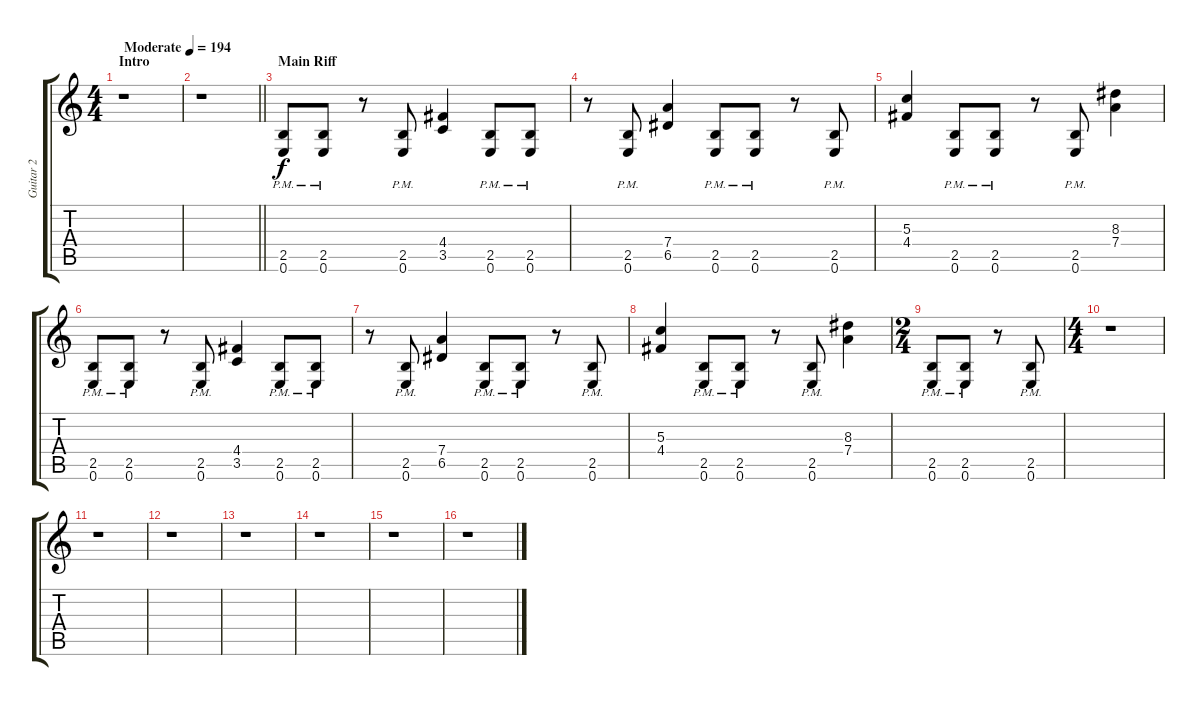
\track ("Guitar 2" "Guitar 2") {instrument overdrivenguitar}
\staff {score tabs}
\tuning (E4 B3 G3 D3 A2 E2) {hide}
\ts (4 4)
\section ("" "Intro")
\tempo (194 "Moderate")
\clef g2
\ks c
r.1{dy f instrument overdrivenguitar} |
\barLineRight lightlight
r.1 |
\section ("" "Main Riff")
(2.5{pm} 0.6{pm}).8 (2.5{pm} 0.6{pm}).8 r.8 (2.5{pm} 0.6{pm}).8 (4.4 3.5).4 (2.5{pm} 0.6{pm}).8 (2.5{pm} 0.6{pm}).8 |
r.8 (2.5{pm} 0.6{pm}).8 (7.4 6.5).4 (2.5{pm} 0.6{pm}).8 (2.5{pm} 0.6{pm}).8 r.8 (2.5{pm} 0.6{pm}).8 |
(5.3 4.4).4 (2.5{pm} 0.6{pm}).8 (2.5{pm} 0.6{pm}).8 r.8 (2.5{pm} 0.6{pm}).8 (8.3 7.4).4 |
(2.5{pm} 0.6{pm}).8 (2.5{pm} 0.6{pm}).8 r.8 (2.5{pm} 0.6{pm}).8 (4.4 3.5).4 (2.5{pm} 0.6{pm}).8 (2.5{pm} 0.6{pm}).8 |
r.8 (2.5{pm} 0.6{pm}).8 (7.4 6.5).4 (2.5{pm} 0.6{pm}).8 (2.5{pm} 0.6{pm}).8 r.8 (2.5{pm} 0.6{pm}).8 |
(5.3 4.4).4 (2.5{pm} 0.6{pm}).8 (2.5{pm} 0.6{pm}).8 r.8 (2.5{pm} 0.6{pm}).8 (8.3 7.4).4 |
\ts (2 4)
(2.5{pm} 0.6{pm}).8 (2.5{pm} 0.6{pm}).8 r.8 (2.5{pm} 0.6{pm}).8 |
\ts (4 4)
r.1 |
r.1 |
r.1 |
r.1 |
r.1 |
r.1 |
r.1
